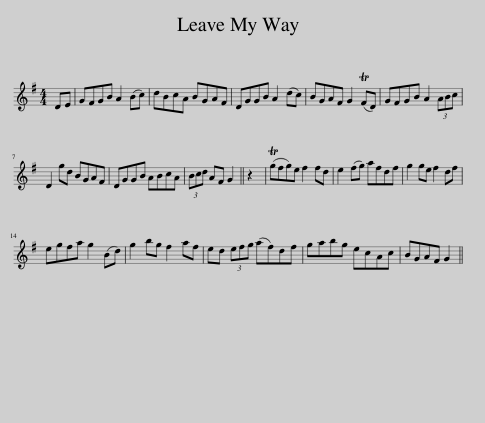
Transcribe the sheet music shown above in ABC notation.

X:1
L:1/8
M:4/4
I:linebreak $
K:G
V:1 treble
V:1
 DE | GFGB A2 (Bc) | dBcA BGAF | DGGB A2 (dc) | BGAF G2 (TFD) | %5
 GFGB A2 (3ABc |$ D2 gd BGAF | DGGB ABcA | (3Bcd AF G2 || z2 | %10
 (Tgfg)e f2 fd | e2 (fg) afdf | g2 ge f2 df |$ egfa g2 (Bd) | g2 bg f2 af | %15
 ed (3efg (af)df | gabg ecAc | BGAF G2 || %18
